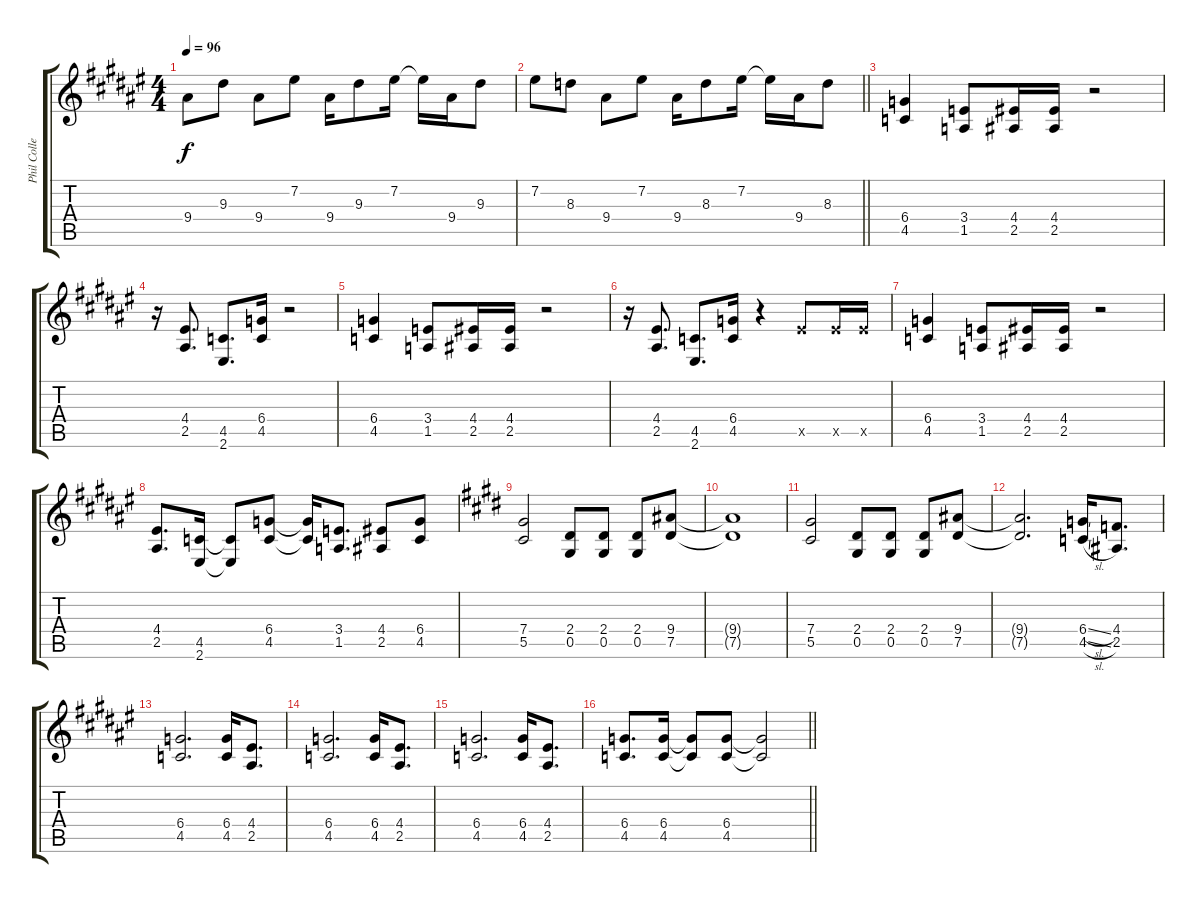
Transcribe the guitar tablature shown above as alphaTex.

\track ("Phil Collen" "Phil Colle") {instrument distortionguitar}
\staff {score tabs}
\tuning (Eb4 Bb3 Gb3 Db3 Ab2 Eb2) {hide}
\ts (4 4)
\tempo 96
\clef g2
\ks f#
9.4.8{dy f} 9.3.8 9.4.8 7.2.8 9.4.16 9.3.8 7.2.16 7.2{t}.16 9.4.16 9.3.8 |
\barLineRight lightlight
7.2.8 8.3.8 9.4.8 7.2.8 9.4.16 8.3.8 7.2.16 7.2{t}.16 9.4.16 8.3.8 |
(6.4 4.5).4 (3.4 1.5).8 (4.4 2.5).16 (4.4 2.5).16 r.2 |
r.16 (4.4 2.5).8{d} (4.5 2.6).8{d} (6.4 4.5).16 r.2 |
(6.4 4.5).4 (3.4 1.5).8 (4.4 2.5).16 (4.4 2.5).16 r.2 |
r.16 (4.4 2.5).8{d} (4.5 2.6).8{d} (6.4 4.5).16 r.4 9.5{x}.8 9.5{x}.16 9.5{x}.16 |
(6.4 4.5).4 (3.4 1.5).8 (4.4 2.5).16 (4.4 2.5).16 r.2 |
(4.4 2.5).8{d} (4.5 2.6).16 (4.5{t} 2.6{t}).8 (6.4 4.5).8 (6.4{t} 4.5{t}).16 (3.4 1.5).8{d} (4.4 2.5).8 (6.4 4.5).8 |
\ks e
(7.4 5.5).2 (2.4 0.5).8 (2.4 0.5).8 (2.4 0.5).8 (9.4 7.5).8 |
(9.4{t} 7.5{t}).1 |
(7.4 5.5).2 (2.4 0.5).8 (2.4 0.5).8 (2.4 0.5).8 (9.4 7.5).8 |
(9.4{t} 7.5{t}).2{d} (6.4{sl} 4.5{sl}).16 (4.4 2.5).8{d} |
\ks f#
(6.4 4.5).2{d} (6.4 4.5).16 (4.4 2.5).8{d} |
(6.4 4.5).2{d} (6.4 4.5).16 (4.4 2.5).8{d} |
(6.4 4.5).2{d} (6.4 4.5).16 (4.4 2.5).8{d} |
\barLineRight lightlight
(6.4 4.5).8{d} (6.4 4.5).16 (6.4{t} 4.5{t}).8 (6.4 4.5).8 (6.4{t} 4.5{t}).2
